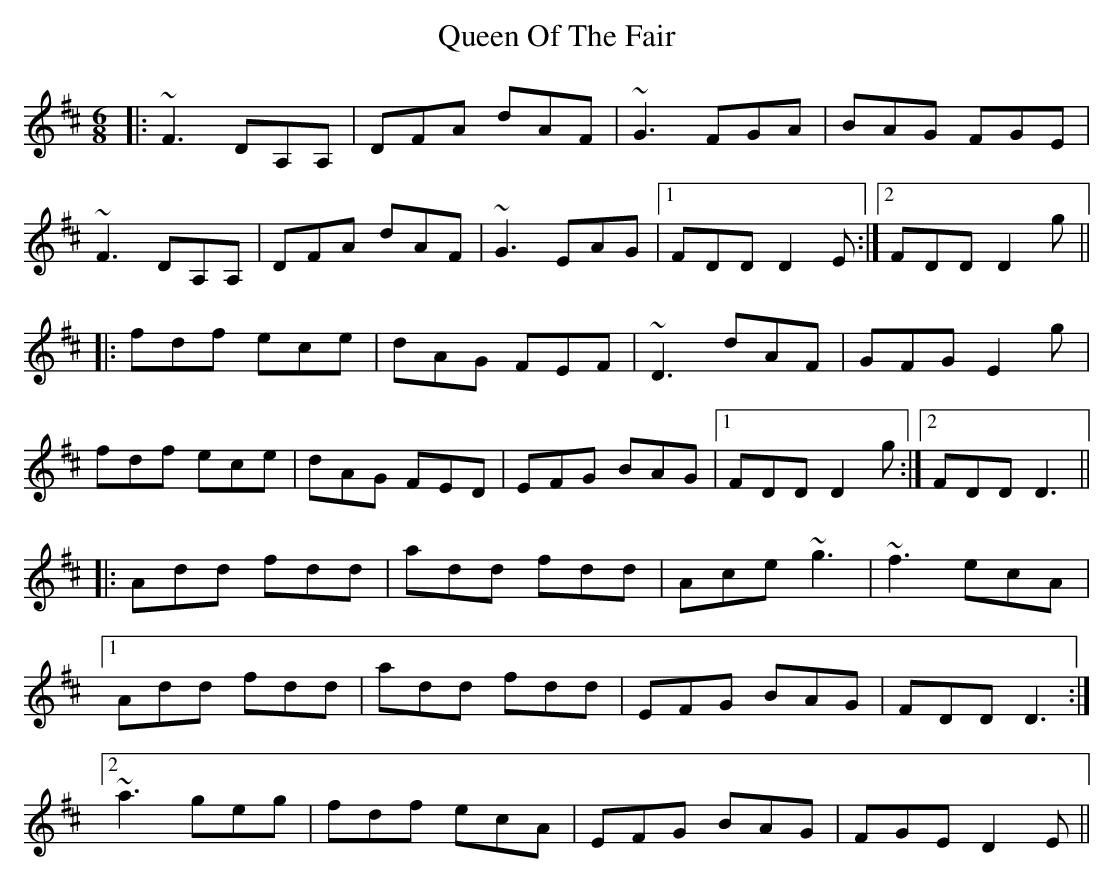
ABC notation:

X:1
T: Queen Of The Fair
M: 6/8
L: 1/8
K: Dmaj
|:~F3 DA,A,|DFA dAF|~G3 FGA|BAG FGE|
~F3 DA,A,|DFA dAF|~G3 EAG|1 FDD D2E:|2 FDD D2g||
|:fdf ece|dAG FEF|~D3 dAF|GFG E2g|
fdf ece|dAG FED|EFG BAG|1 FDD D2g:|2 FDD D3||
|:Add fdd|add fdd|Ace ~g3|~f3 ecA|
[1 Add fdd|add fdd|EFG BAG|FDD D3:|
[2 ~a3 geg|fdf ecA|EFG BAG|FGE D2E||
